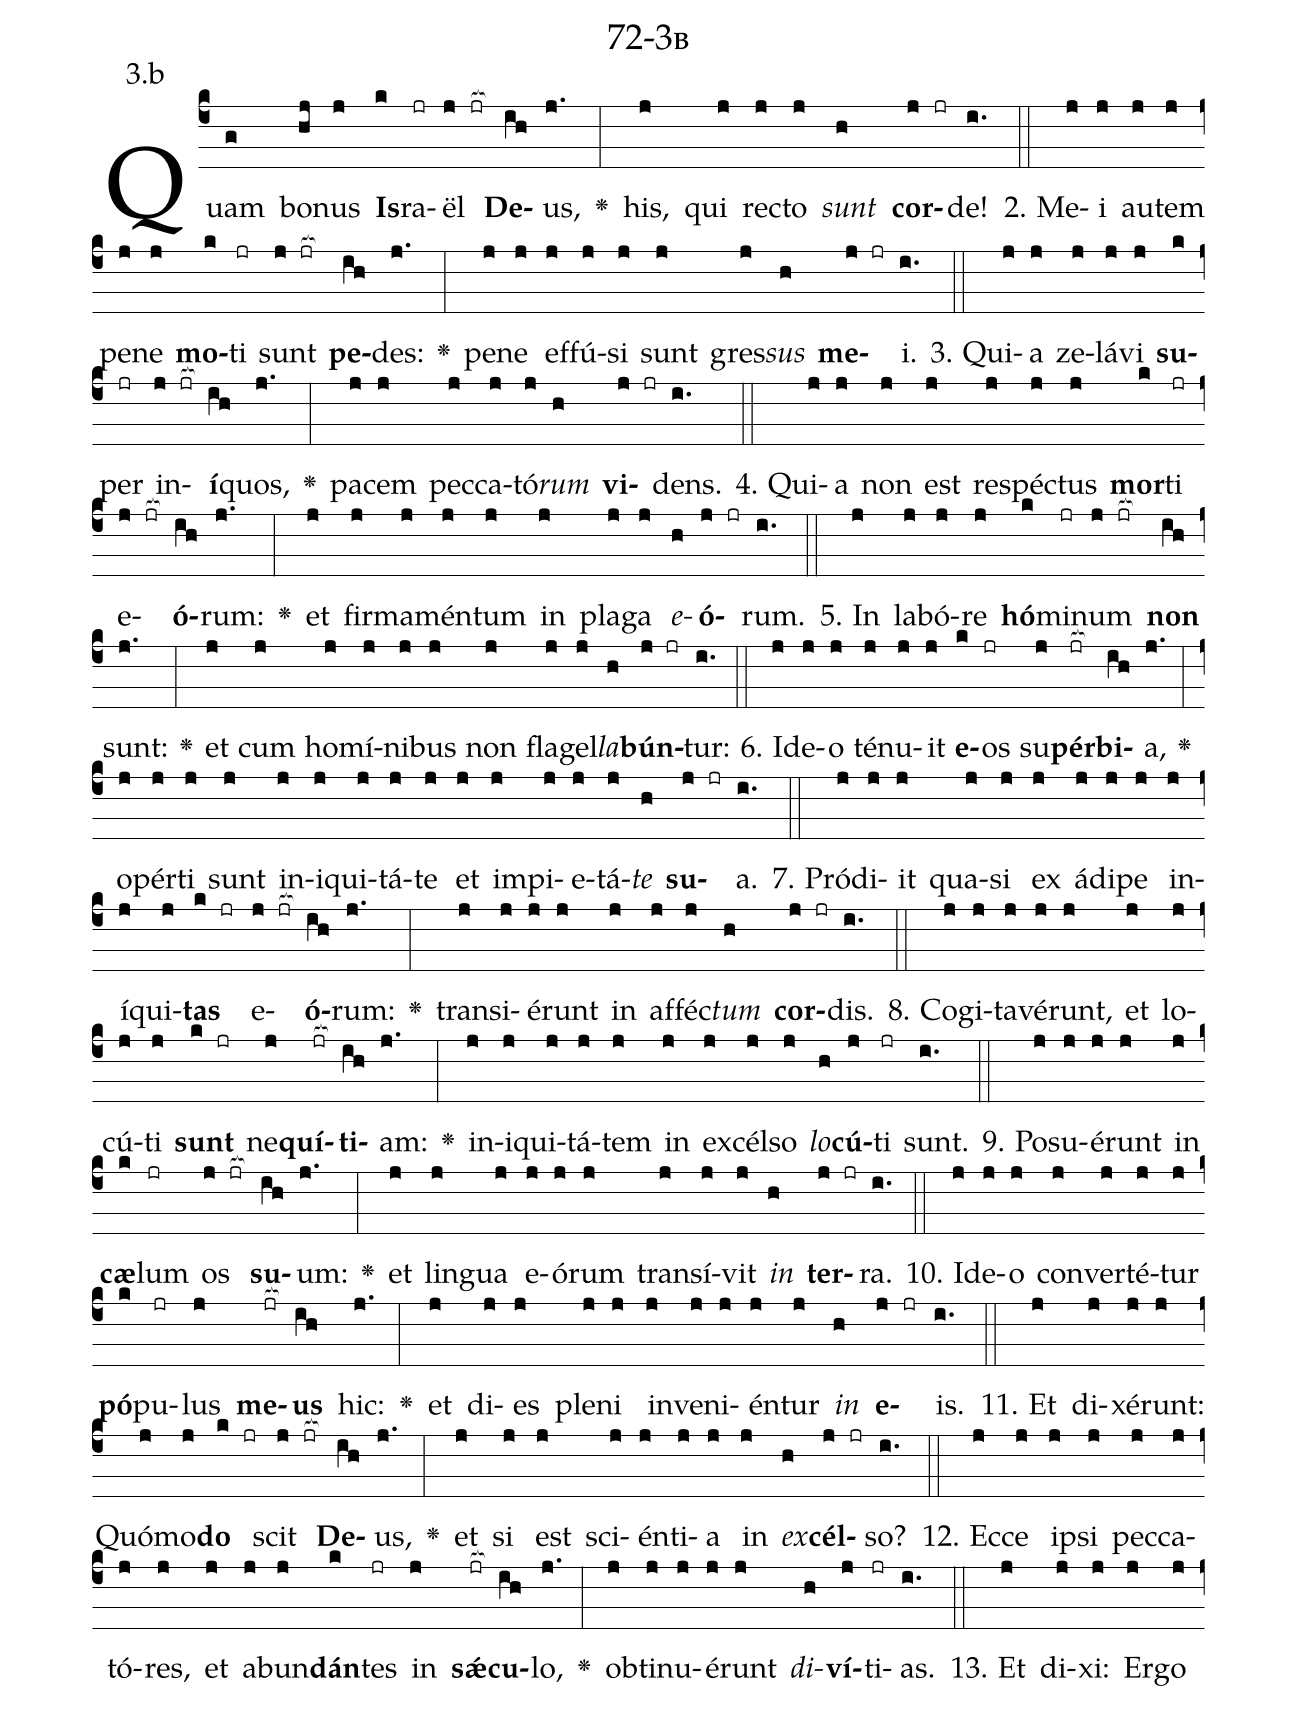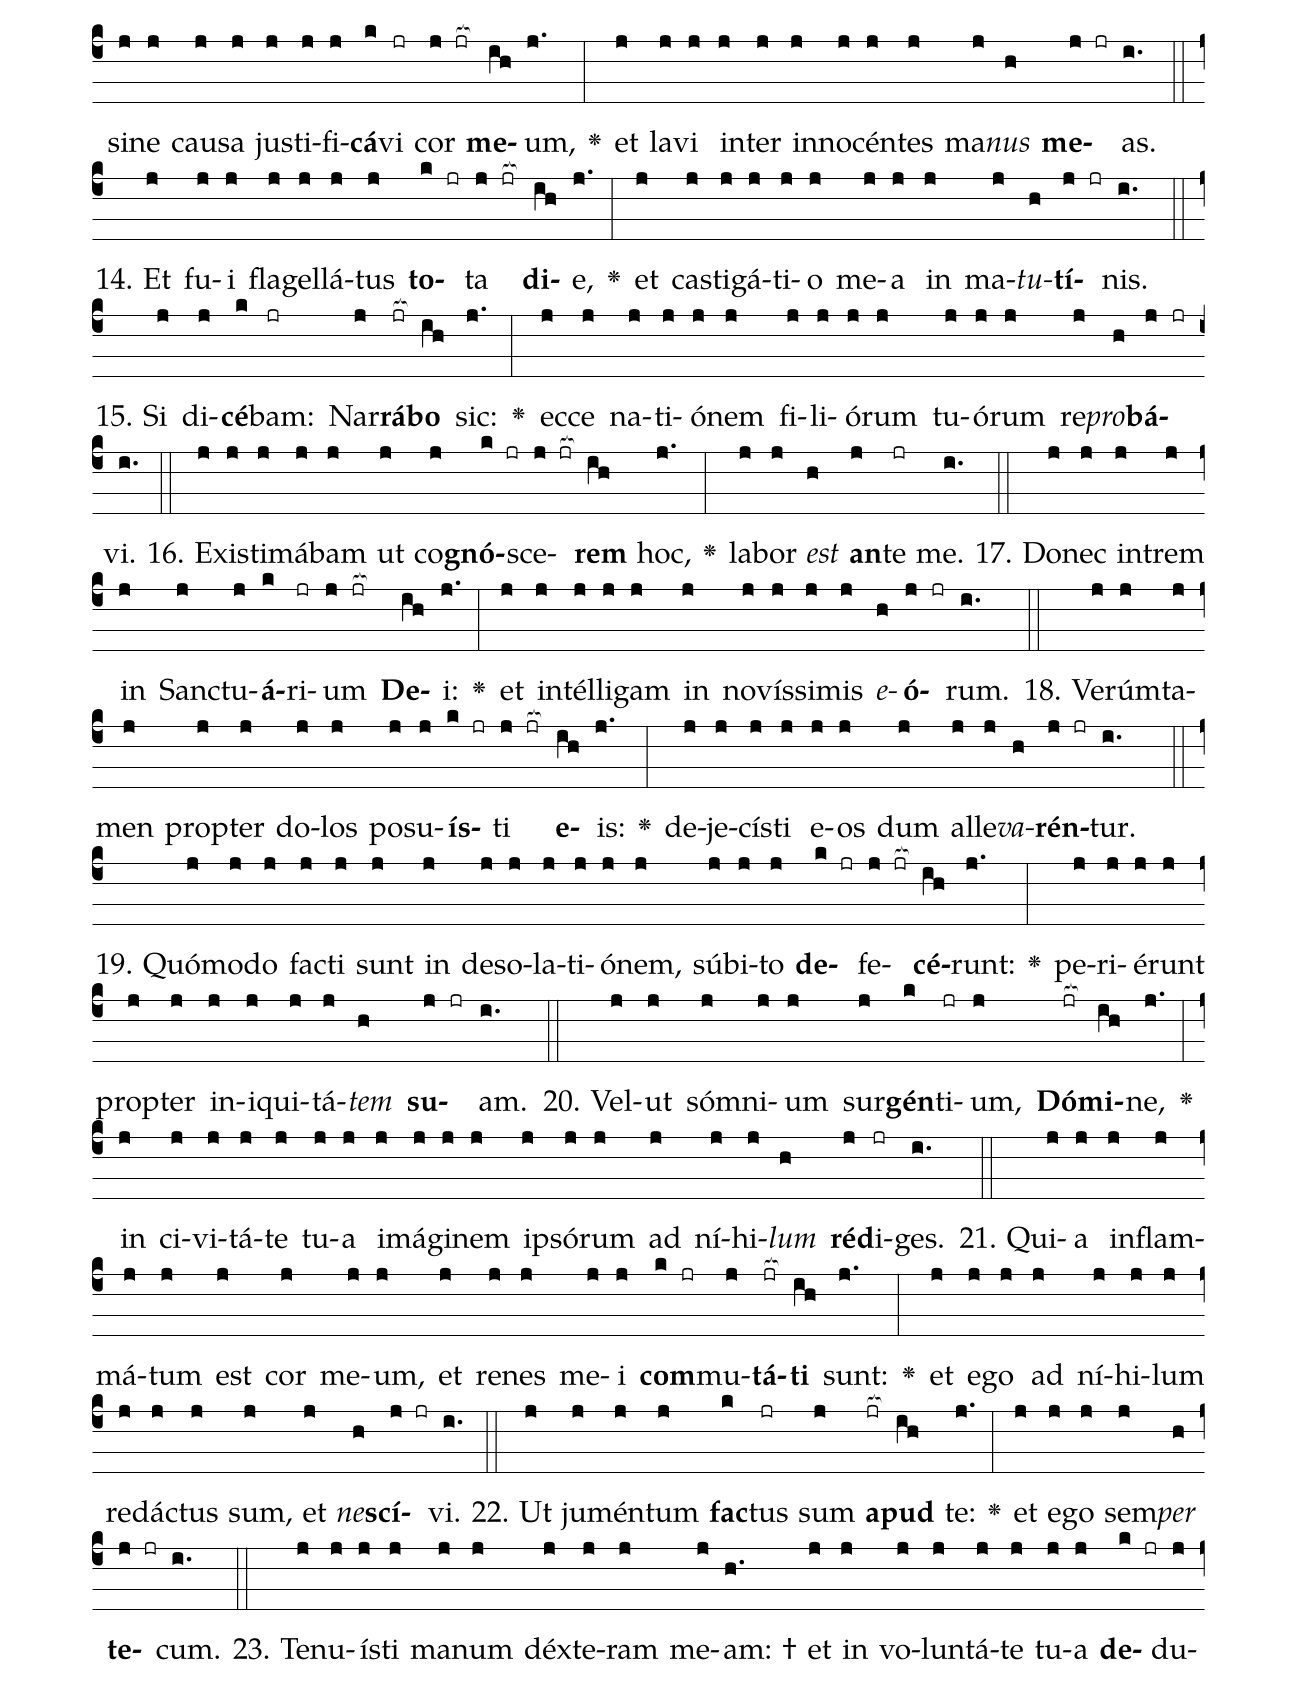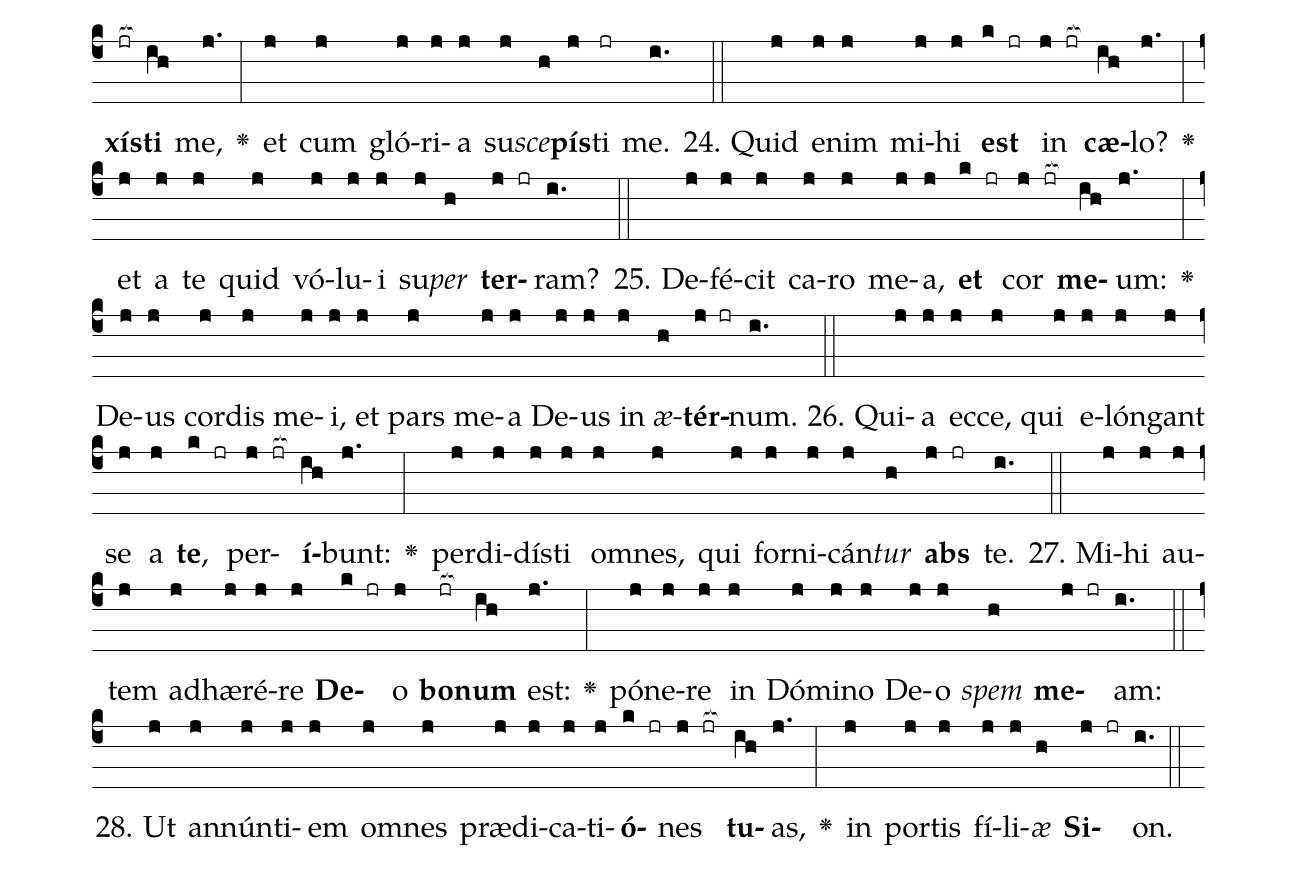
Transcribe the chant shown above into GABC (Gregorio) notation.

name: 72-3b;
annotation: 3.b;
%%
(c4)Quam(g) bo(hj)nus(j) <b>Is</b>(k)ra(jr)ël(j jr[ocb:1{]) <b>De</b>(ih[ocb:0}])us,(j.) <v>\greheightstar</v>(:) his,(j) qui(j) rec(j)to(j) <i>sunt</i>(h) <b>cor</b>(j jr)de!(i.) (::)
2. Me(j)i(j) au(j)tem(j) pe(j)ne(j) <b>mo</b>(k)ti(jr) sunt(j jr[ocb:1{]) <b>pe</b>(ih[ocb:0}])des:(j.) <v>\greheightstar</v>(:) pe(j)ne(j) ef(j)fú(j)si(j) sunt(j) gres(j)<i>sus</i>(h) <b>me</b>(j jr)i.(i.) (::)
3. Qui(j)a(j) ze(j)lá(j)vi(j) <b>su</b>(k)per(jr) in(j jr[ocb:1{])<b>í</b>(ih[ocb:0}])quos,(j.) <v>\greheightstar</v>(:) pa(j)cem(j) pec(j)ca(j)tó(j)<i>rum</i>(h) <b>vi</b>(j jr)dens.(i.) (::)
4. Qui(j)a(j) non(j) est(j) re(j)spéc(j)tus(j) <b>mor</b>(k)ti(jr) e(j jr[ocb:1{])<b>ó</b>(ih[ocb:0}])rum:(j.) <v>\greheightstar</v>(:) et(j) fir(j)ma(j)mén(j)tum(j) in(j) pla(j)ga(j) <i>e</i>(h)<b>ó</b>(j jr)rum.(i.) (::)
5. In(j) la(j)bó(j)re(j) <b>hó</b>(k)mi(jr)num(j jr[ocb:1{]) <b>non</b>(ih[ocb:0}]) sunt:(j.) <v>\greheightstar</v>(:) et(j) cum(j) ho(j)mí(j)ni(j)bus(j) non(j) fla(j)gel(j)<i>la</i>(h)<b>bún</b>(j jr)tur:(i.) (::)
6. Id(j)e(j)o(j) té(j)nu(j)it(j) <b>e</b>(k)os(jr) su(j)<b>pér</b>(jr[ocb:1{])<b>bi</b>(ih[ocb:0}])a,(j.) <v>\greheightstar</v>(:) o(j)pér(j)ti(j) sunt(j) in(j)i(j)qui(j)tá(j)te(j) et(j) im(j)pi(j)e(j)tá(j)<i>te</i>(h) <b>su</b>(j jr)a.(i.) (::)
7. Pród(j)i(j)it(j) qua(j)si(j) ex(j) á(j)di(j)pe(j) in(j)í(j)qui(j)<b>tas</b>(k jr) e(j jr[ocb:1{])<b>ó</b>(ih[ocb:0}])rum:(j.) <v>\greheightstar</v>(:) trans(j)i(j)é(j)runt(j) in(j) af(j)féc(j)<i>tum</i>(h) <b>cor</b>(j jr)dis.(i.) (::)
8. Co(j)gi(j)ta(j)vé(j)runt,(j) et(j) lo(j)cú(j)ti(j) <b>sunt</b>(k jr) ne(j)<b>quí</b>(jr[ocb:1{])<b>ti</b>(ih[ocb:0}])am:(j.) <v>\greheightstar</v>(:) in(j)i(j)qui(j)tá(j)tem(j) in(j) ex(j)cél(j)so(j) <i>lo</i>(h)<b>cú</b>(j)ti(jr) sunt.(i.) (::)
9. Po(j)su(j)é(j)runt(j) in(j) <b>cæ</b>(k)lum(jr) os(j jr[ocb:1{]) <b>su</b>(ih[ocb:0}])um:(j.) <v>\greheightstar</v>(:) et(j) lin(j)gua(j) e(j)ó(j)rum(j) trans(j)í(j)vit(j) <i>in</i>(h) <b>ter</b>(j jr)ra.(i.) (::)
10. Id(j)e(j)o(j) con(j)ver(j)té(j)tur(j) <b>pó</b>(k)pu(jr)lus(j) <b>me</b>(jr[ocb:1{])<b>us</b>(ih[ocb:0}]) hic:(j.) <v>\greheightstar</v>(:) et(j) di(j)es(j) ple(j)ni(j) in(j)ve(j)ni(j)én(j)tur(j) <i>in</i>(h) <b>e</b>(j jr)is.(i.) (::)
11. Et(j) di(j)xé(j)runt:(j) Quó(j)mo(j)<b>do</b>(k jr) scit(j jr[ocb:1{]) <b>De</b>(ih[ocb:0}])us,(j.) <v>\greheightstar</v>(:) et(j) si(j) est(j) sci(j)én(j)ti(j)a(j) in(j) <i>ex</i>(h)<b>cél</b>(j jr)so?(i.) (::)
12. Ec(j)ce(j) ip(j)si(j) pec(j)ca(j)tó(j)res,(j) et(j) ab(j)un(j)<b>dán</b>(k)tes(jr) in(j) <b>sǽ</b>(jr[ocb:1{])<b>cu</b>(ih[ocb:0}])lo,(j.) <v>\greheightstar</v>(:) ob(j)ti(j)nu(j)é(j)runt(j) <i>di</i>(h)<b>ví</b>(j)ti(jr)as.(i.) (::)
13. Et(j) di(j)xi:(j) Er(j)go(j) si(j)ne(j) cau(j)sa(j) jus(j)ti(j)fi(j)<b>cá</b>(k)vi(jr) cor(j jr[ocb:1{]) <b>me</b>(ih[ocb:0}])um,(j.) <v>\greheightstar</v>(:) et(j) la(j)vi(j) in(j)ter(j) in(j)no(j)cén(j)tes(j) ma(j)<i>nus</i>(h) <b>me</b>(j jr)as.(i.) (::)
14. Et(j) fu(j)i(j) fla(j)gel(j)lá(j)tus(j) <b>to</b>(k jr)ta(j jr[ocb:1{]) <b>di</b>(ih[ocb:0}])e,(j.) <v>\greheightstar</v>(:) et(j) cas(j)ti(j)gá(j)ti(j)o(j) me(j)a(j) in(j) ma(j)<i>tu</i>(h)<b>tí</b>(j jr)nis.(i.) (::)
15. Si(j) di(j)<b>cé</b>(k)bam:(jr) Nar(j)<b>rá</b>(jr[ocb:1{])<b>bo</b>(ih[ocb:0}]) sic:(j.) <v>\greheightstar</v>(:) ec(j)ce(j) na(j)ti(j)ó(j)nem(j) fi(j)li(j)ó(j)rum(j) tu(j)ó(j)rum(j) re(j)<i>pro</i>(h)<b>bá</b>(j jr)vi.(i.) (::)
16. Ex(j)is(j)ti(j)má(j)bam(j) ut(j) co(j)<b>gnó</b>(k jr)sce(j jr[ocb:1{])<b>rem</b>(ih[ocb:0}]) hoc,(j.) <v>\greheightstar</v>(:) la(j)bor(j) <i>est</i>(h) <b>an</b>(j)te(jr) me.(i.) (::)
17. Do(j)nec(j) in(j)trem(j) in(j) Sanc(j)tu(j)<b>á</b>(k)ri(jr)um(j jr[ocb:1{]) <b>De</b>(ih[ocb:0}])i:(j.) <v>\greheightstar</v>(:) et(j) in(j)tél(j)li(j)gam(j) in(j) no(j)vís(j)si(j)mis(j) <i>e</i>(h)<b>ó</b>(j jr)rum.(i.) (::)
18. Ve(j)rúm(j)ta(j)men(j) prop(j)ter(j) do(j)los(j) po(j)su(j)<b>ís</b>(k jr)ti(j jr[ocb:1{]) <b>e</b>(ih[ocb:0}])is:(j.) <v>\greheightstar</v>(:) de(j)je(j)cís(j)ti(j) e(j)os(j) dum(j) al(j)le(j)<i>va</i>(h)<b>rén</b>(j jr)tur.(i.) (::)
19. Quó(j)mo(j)do(j) fac(j)ti(j) sunt(j) in(j) de(j)so(j)la(j)ti(j)ó(j)nem,(j) súb(j)i(j)to(j) <b>de</b>(k jr)fe(j jr[ocb:1{])<b>cé</b>(ih[ocb:0}])runt:(j.) <v>\greheightstar</v>(:) pe(j)ri(j)é(j)runt(j) prop(j)ter(j) in(j)i(j)qui(j)tá(j)<i>tem</i>(h) <b>su</b>(j jr)am.(i.) (::)
20. Vel(j)ut(j) sóm(j)ni(j)um(j) sur(j)<b>gén</b>(k)ti(jr)um,(j) <b>Dó</b>(jr[ocb:1{])<b>mi</b>(ih[ocb:0}])ne,(j.) <v>\greheightstar</v>(:) in(j) ci(j)vi(j)tá(j)te(j) tu(j)a(j) i(j)má(j)gi(j)nem(j) ip(j)só(j)rum(j) ad(j) ní(j)hi(j)<i>lum</i>(h) <b>réd</b>(j)i(jr)ges.(i.) (::)
21. Qui(j)a(j) in(j)flam(j)má(j)tum(j) est(j) cor(j) me(j)um,(j) et(j) re(j)nes(j) me(j)i(j) <b>com</b>(k jr)mu(j)<b>tá</b>(jr[ocb:1{])<b>ti</b>(ih[ocb:0}]) sunt:(j.) <v>\greheightstar</v>(:) et(j) e(j)go(j) ad(j) ní(j)hi(j)lum(j) red(j)ác(j)tus(j) sum,(j) et(j) <i>ne</i>(h)<b>scí</b>(j jr)vi.(i.) (::)
22. Ut(j) ju(j)mén(j)tum(j) <b>fac</b>(k)tus(jr) sum(j) <b>a</b>(jr[ocb:1{])<b>pud</b>(ih[ocb:0}]) te:(j.) <v>\greheightstar</v>(:) et(j) e(j)go(j) sem(j)<i>per</i>(h) <b>te</b>(j jr)cum.(i.) (::)
23. Te(j)nu(j)ís(j)ti(j) ma(j)num(j) déx(j)te(j)ram(j) me(j)am: †(h.) et(j) in(j) vo(j)lun(j)tá(j)te(j) tu(j)a(j) <b>de</b>(k jr)du(j)<b>xís</b>(jr[ocb:1{])<b>ti</b>(ih[ocb:0}]) me,(j.) <v>\greheightstar</v>(:) et(j) cum(j) gló(j)ri(j)a(j) su(j)<i>sce</i>(h)<b>pís</b>(j)ti(jr) me.(i.) (::)
24. Quid(j) e(j)nim(j) mi(j)hi(j) <b>est</b>(k jr) in(j jr[ocb:1{]) <b>cæ</b>(ih[ocb:0}])lo?(j.) <v>\greheightstar</v>(:) et(j) a(j) te(j) quid(j) vó(j)lu(j)i(j) su(j)<i>per</i>(h) <b>ter</b>(j jr)ram?(i.) (::)
25. De(j)fé(j)cit(j) ca(j)ro(j) me(j)a,(j) <b>et</b>(k jr) cor(j jr[ocb:1{]) <b>me</b>(ih[ocb:0}])um:(j.) <v>\greheightstar</v>(:) De(j)us(j) cor(j)dis(j) me(j)i,(j) et(j) pars(j) me(j)a(j) De(j)us(j) in(j) <i>æ</i>(h)<b>tér</b>(j jr)num.(i.) (::)
26. Qui(j)a(j) ec(j)ce,(j) qui(j) e(j)lón(j)gant(j) se(j) a(j) <b>te</b>,(k jr) per(j jr[ocb:1{])<b>í</b>(ih[ocb:0}])bunt:(j.) <v>\greheightstar</v>(:) per(j)di(j)dís(j)ti(j) om(j)nes,(j) qui(j) for(j)ni(j)cán(j)<i>tur</i>(h) <b>abs</b>(j jr) te.(i.) (::)
27. Mi(j)hi(j) au(j)tem(j) ad(j)hæ(j)ré(j)re(j) <b>De</b>(k jr)o(j) <b>bo</b>(jr[ocb:1{])<b>num</b>(ih[ocb:0}]) est:(j.) <v>\greheightstar</v>(:) pó(j)ne(j)re(j) in(j) Dó(j)mi(j)no(j) De(j)o(j) <i>spem</i>(h) <b>me</b>(j jr)am:(i.) (::)
28. Ut(j) an(j)nún(j)ti(j)em(j) om(j)nes(j) præ(j)di(j)ca(j)ti(j)<b>ó</b>(k jr)nes(j jr[ocb:1{]) <b>tu</b>(ih[ocb:0}])as,(j.) <v>\greheightstar</v>(:) in(j) por(j)tis(j) fí(j)li(j)<i>æ</i>(h) <b>Si</b>(j jr)on.(i.) (::)
